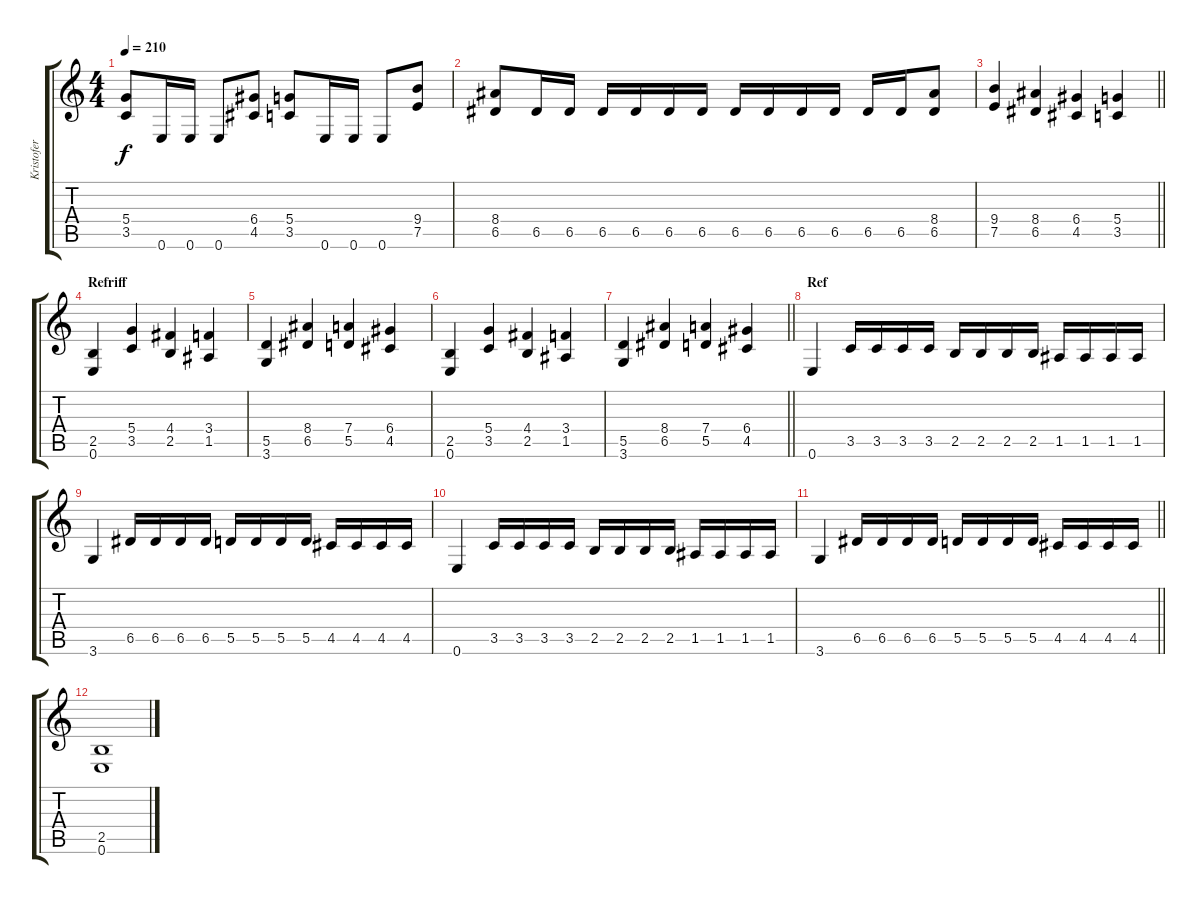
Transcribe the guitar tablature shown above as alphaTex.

\track ("Kristofer" "Kristofer") {instrument overdrivenguitar}
\staff {score tabs}
\tuning (E4 B3 G3 D3 A2 E2) {hide}
\ts (4 4)
\tempo 210
\clef g2
\ks c
(5.4 3.5).8{dy f} 0.6.16 0.6.16 0.6.8 (6.4 4.5).8 (5.4 3.5).8 0.6.16 0.6.16 0.6.8 (9.4 7.5).8 |
(8.4 6.5).8 6.5.16 6.5.16 6.5.16 6.5.16 6.5.16 6.5.16 6.5.16 6.5.16 6.5.16 6.5.16 6.5.16 6.5.16 (8.4 6.5).8 |
\barLineRight lightlight
(9.4 7.5).4 (8.4 6.5).4 (6.4 4.5).4 (5.4 3.5).4 |
\section ("" "Refriff")
(2.5 0.6).4 (5.4 3.5).4 (4.4 2.5).4 (3.4 1.5).4 |
(5.5 3.6).4 (8.4 6.5).4 (7.4 5.5).4 (6.4 4.5).4 |
(2.5 0.6).4 (5.4 3.5).4 (4.4 2.5).4 (3.4 1.5).4 |
\barLineRight lightlight
(5.5 3.6).4 (8.4 6.5).4 (7.4 5.5).4 (6.4 4.5).4 |
\section ("" "Ref")
0.6.4 3.5.16 3.5.16 3.5.16 3.5.16 2.5.16 2.5.16 2.5.16 2.5.16 1.5.16 1.5.16 1.5.16 1.5.16 |
3.6.4 6.5.16 6.5.16 6.5.16 6.5.16 5.5.16 5.5.16 5.5.16 5.5.16 4.5.16 4.5.16 4.5.16 4.5.16 |
0.6.4 3.5.16 3.5.16 3.5.16 3.5.16 2.5.16 2.5.16 2.5.16 2.5.16 1.5.16 1.5.16 1.5.16 1.5.16 |
\barLineRight lightlight
3.6.4 6.5.16 6.5.16 6.5.16 6.5.16 5.5.16 5.5.16 5.5.16 5.5.16 4.5.16 4.5.16 4.5.16 4.5.16 |
\section ("" "")
(2.5 0.6).1
